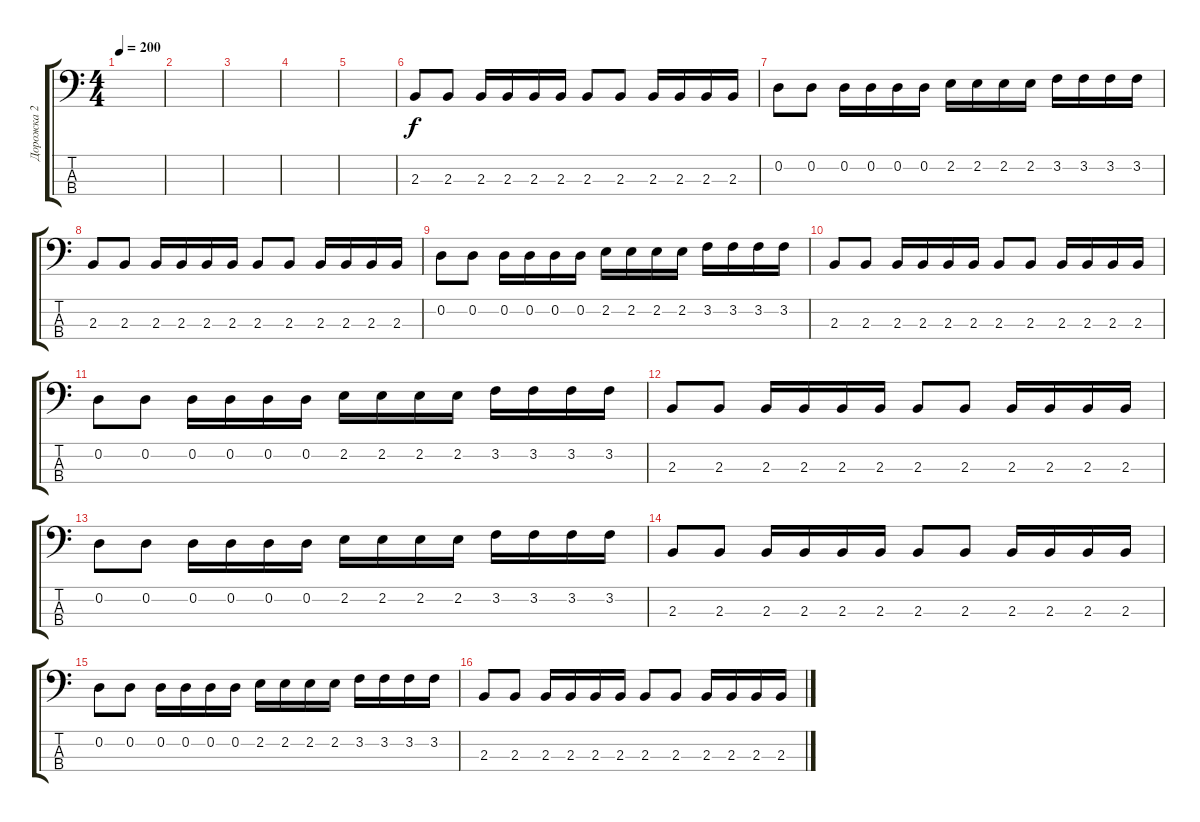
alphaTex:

\track ("Дорожка 2" "Дорожка 2") {instrument slapbass2}
\staff {score tabs}
\tuning (G2 D2 A1 E1) {hide}
\ts (4 4)
\tempo 200
\clef f4
\ks c
|
|
|
|
|
2.3.8 2.3.8 2.3.16 2.3.16 2.3.16 2.3.16 2.3.8 2.3.8 2.3.16 2.3.16 2.3.16 2.3.16 |
0.2.8 0.2.8 0.2.16 0.2.16 0.2.16 0.2.16 2.2.16 2.2.16 2.2.16 2.2.16 3.2.16 3.2.16 3.2.16 3.2.16 |
2.3.8 2.3.8 2.3.16 2.3.16 2.3.16 2.3.16 2.3.8 2.3.8 2.3.16 2.3.16 2.3.16 2.3.16 |
0.2.8 0.2.8 0.2.16 0.2.16 0.2.16 0.2.16 2.2.16 2.2.16 2.2.16 2.2.16 3.2.16 3.2.16 3.2.16 3.2.16 |
2.3.8 2.3.8 2.3.16 2.3.16 2.3.16 2.3.16 2.3.8 2.3.8 2.3.16 2.3.16 2.3.16 2.3.16 |
0.2.8 0.2.8 0.2.16 0.2.16 0.2.16 0.2.16 2.2.16 2.2.16 2.2.16 2.2.16 3.2.16 3.2.16 3.2.16 3.2.16 |
2.3.8 2.3.8 2.3.16 2.3.16 2.3.16 2.3.16 2.3.8 2.3.8 2.3.16 2.3.16 2.3.16 2.3.16 |
0.2.8 0.2.8 0.2.16 0.2.16 0.2.16 0.2.16 2.2.16 2.2.16 2.2.16 2.2.16 3.2.16 3.2.16 3.2.16 3.2.16 |
2.3.8 2.3.8 2.3.16 2.3.16 2.3.16 2.3.16 2.3.8 2.3.8 2.3.16 2.3.16 2.3.16 2.3.16 |
0.2.8 0.2.8 0.2.16 0.2.16 0.2.16 0.2.16 2.2.16 2.2.16 2.2.16 2.2.16 3.2.16 3.2.16 3.2.16 3.2.16 |
2.3.8 2.3.8 2.3.16 2.3.16 2.3.16 2.3.16 2.3.8 2.3.8 2.3.16 2.3.16 2.3.16 2.3.16
